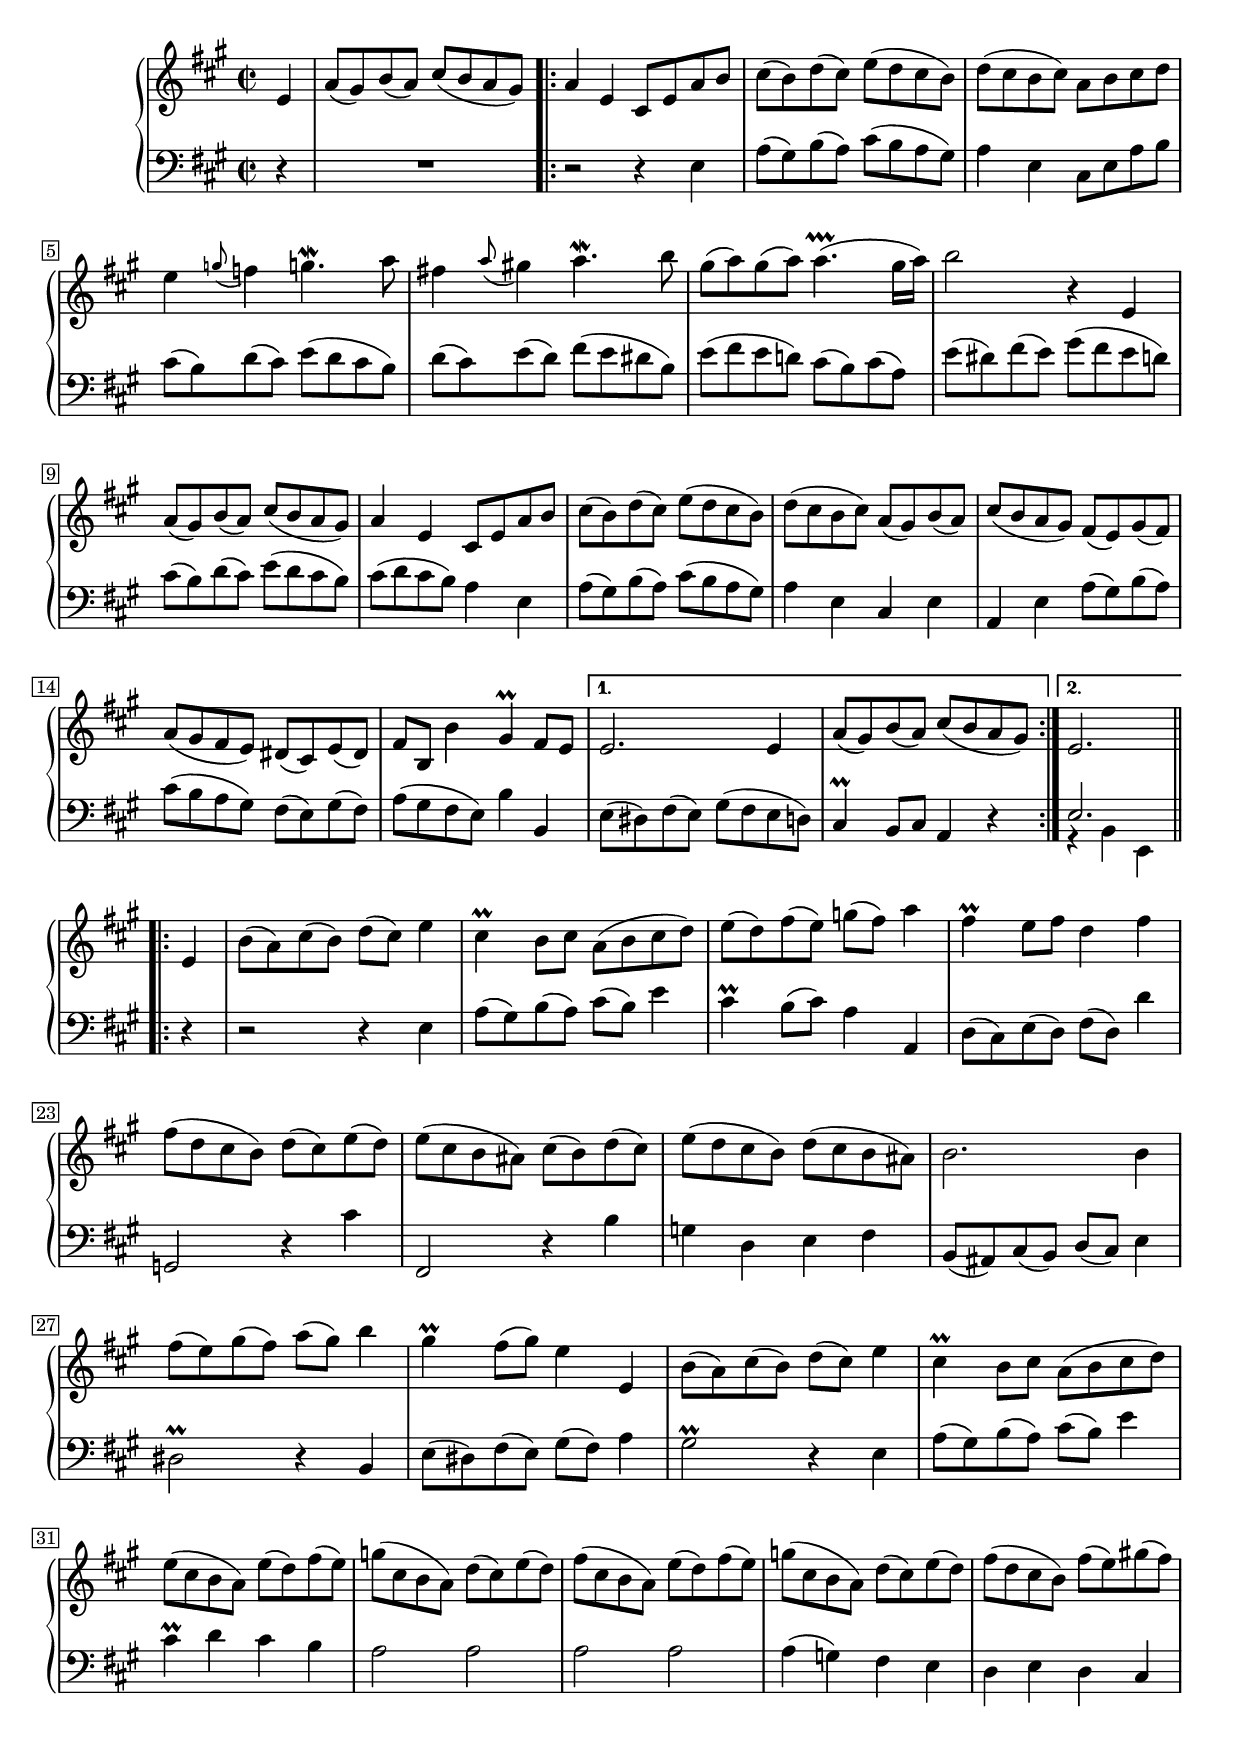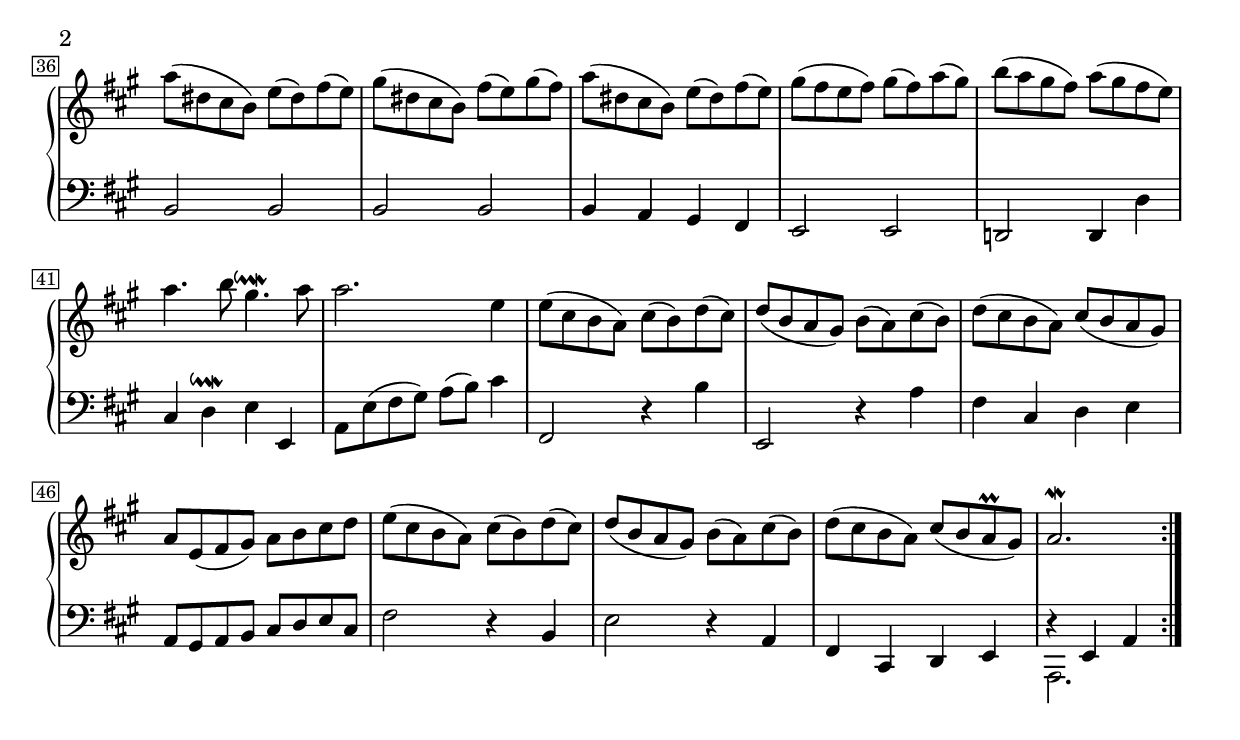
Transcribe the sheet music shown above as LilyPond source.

Global = {
  \key a \major
  \time 2/2
  \include "../../global.ly"
}

Soprano = \context Voice = "one" \relative c' {
  \voiceOne
  \stemNeutral\tieNeutral\slurNeutral
  \override MultiMeasureRest.staff-position = #0
  \override Rest.staff-position = #0
  \label #'SuiteIBourreeI
  \partial 4 e4
  %1
  | a8( gis) b( a) cis( b a gis)
  \repeat volta 2 {
  | a4 e cis8 e a b
  | cis( b) d( cis) e( d cis b)
  | d( cis b cis) a b cis d
  %5
  | e4 \once\stemUp \once\slurDown \appoggiatura g8 f4 g!4.\mordent a8
  | fis4 \once\stemUp \once\slurDown \appoggiatura a8 gis4 a4.\mordent b8
  | gis( a) gis( a) a4.(\prallprall gis16 a)
  | b2 r4 e,,
  | a8( gis) b( a) cis( b a gis)
  %10
  | a4 e cis8 e a b
  | cis8( b) d( cis) e( d cis b)
  | d( cis b cis) a( gis) b( a)
  | cis( b a gis) fis( e) gis( fis)
  | a( gis fis e) dis( cis) e( dis)
  %15
  | fis b, b'4 gis\prall fis8 e
    \alternative {
      { e2. e4 | a8( gis) b( a) cis( b a gis) }
      { e2. }
    }
  }
  \break
  \repeat volta 2 {
    \partial 4 e4
    | b'8( a) cis( b) d( cis) e4
    %20
    | cis4\prall b8 cis a( b cis d)
    | e( d) fis( e) g( fis) a4
    | fis4\prall e8 fis d4 fis
    | fis8( d cis b) d( cis) e( d)
    | e( cis b ais) cis( b) d( cis)
    %25
    | e( d cis b) d( cis b ais)
    | b2. b4
    | fis'8( e) gis( fis) a( gis) b4
    | gis4\prall fis8( gis) e4 e,
    | b'8( a) cis( b) d( cis) e4
    %30
    | cis4\prall b8 cis a( b cis d)
    | e( cis b a) e'( d) fis( e)
    | g( cis, b a) d( cis) e( d)
    | fis( cis b a) e'( d) fis( e)
    | g( cis, b a) d( cis) e( d)
    %35
    | fis( d cis b) fis'( e) gis( fis)
    | a( dis, cis b) e( dis) fis( e)
    | gis( dis cis b) fis'( e) gis( fis)
    | a( dis, cis b) e( dis) fis( e)
    | gis( fis e fis) gis( fis) a( gis)
    %40
    | b( a gis fis) a( gis fis e)
    | a4. b8 gis4.\downmordent a8
    | a2. e4
    | e8( cis b a) cis( b) d( cis)
    | d( b a gis) b( a) cis( b)
    %45
    | d( cis b a) cis( b a gis)
    | a e( fis gis) a b cis d
    | e( cis b a) cis( b) d( cis)
    | d( b a gis) b( a) cis( b)
    | d( cis b a) cis( b a\prall gis)
    %50
    | a2.\mordent
  }
}

Tenor = \context Voice = "three" \relative c {
  \voiceThree
  \stemUp\tieUp
  \override Rest.staff-position = #0
  \partial 4 s4
  %1
  | s1*17
  | e2.
  \partial 4 s4
  | s1*31
  | r4 e, a
}

Bass = \context Voice = "four" \relative c {
  \voiceFour
  \stemNeutral\tieNeutral\slurNeutral
  \override MultiMeasureRest.staff-position = #0
  \override Rest.staff-position = #0
  \override Script.direction = #UP
  \partial 4 r4
  %1
  | R1
  \repeat volta 2 {
  | r2 r4 e
  | a8( gis) b( a) cis( b a gis)
  | a4 e cis8 e a b
  %5
  | cis( b) d( cis) e( d cis b)
  | d( cis) e( d) fis( e dis b)
  | e( fis e d) cis( b) cis( a)
  | e'( dis) fis( e) gis( fis e d)
  | cis( b) d( cis) e( d cis b)
  %10
  | cis( d cis b) a4 e
  | a8( gis) b( a) cis( b a gis)
  | a4 e cis e
  | a, e' a8( gis) b( a)
  | cis( b a gis) fis( e) gis( fis)
  %15
  | a( gis fis e) b'4 b,
    \alternative {
      { e8( dis) fis( e) gis( fis e d) | cis4\prall b8 cis a4 r }
      { \stemDown g4\rest b e, }
    }
  }
  \repeat volta 2 {
    \partial 4 r4
    | \stemNeutral r2 r4 e'
    %20
    | a8( gis) b( a) cis( b) e4
    | cis4\prall b8( cis) a4 a,
    | d8( cis) e( d) fis( d) d'4
    | g,,2 r4 cis'
    | fis,,2 r4 b'
    %25
    | g d e fis
    | b,8( ais) cis( b) d( cis) e4
    | dis2\prall r4 b
    | e8( dis) fis( e) gis( fis) a4
    | gis2\prall r4 e
    %30
    | a8( gis) b( a) cis( b) e4
    | cis\prall d cis b
    | a2 a
    | a a
    | a4( g) fis e
    %35
    | d e d cis
    | b2 b
    | b b
    | b4 a gis fis
    | e2 e
    %40
    | d! d4 d'
    | cis d\downmordent e e,
    | a8 e'( fis gis) a( b) cis4
    | fis,,2 r4 b'
    | e,,2 r4 a'
    %45
    | fis cis d e
    | a,8 gis a b cis d e cis
    | fis2 r4 b,
    | e2 r4 a,
    | fis cis d e
    %50
    | \stemDown a,2.
  }
}

\score {
  \new PianoStaff
  <<
    \accidentalStyle Score.piano
    \context Staff = "upper" <<
      \set Staff.midiInstrument = #"acoustic grand"
      \Global
      \clef treble
      \Soprano
    >>
    \context Staff = "lower" <<
      \set Staff.midiInstrument = #"acoustic grand"
      \Global
      \clef bass
      \Tenor
      \Bass
    >>
  >>
  \header {
    composer = ##f % "Johann Sebastian Bach"
    opus = ##f % "BWV 806"
    title = \markup { "Bourrée I" }
    subtitle = ##f
  }
  \layout {
    \context {
      \PianoStaff
      \override Parentheses.font-size = #-2
      \override TextScript.font-shape = #'italic
      \override TextScript.font-size = #-1
    }
  }
  \midi {
    \tempo 4 = 100
  }
}
